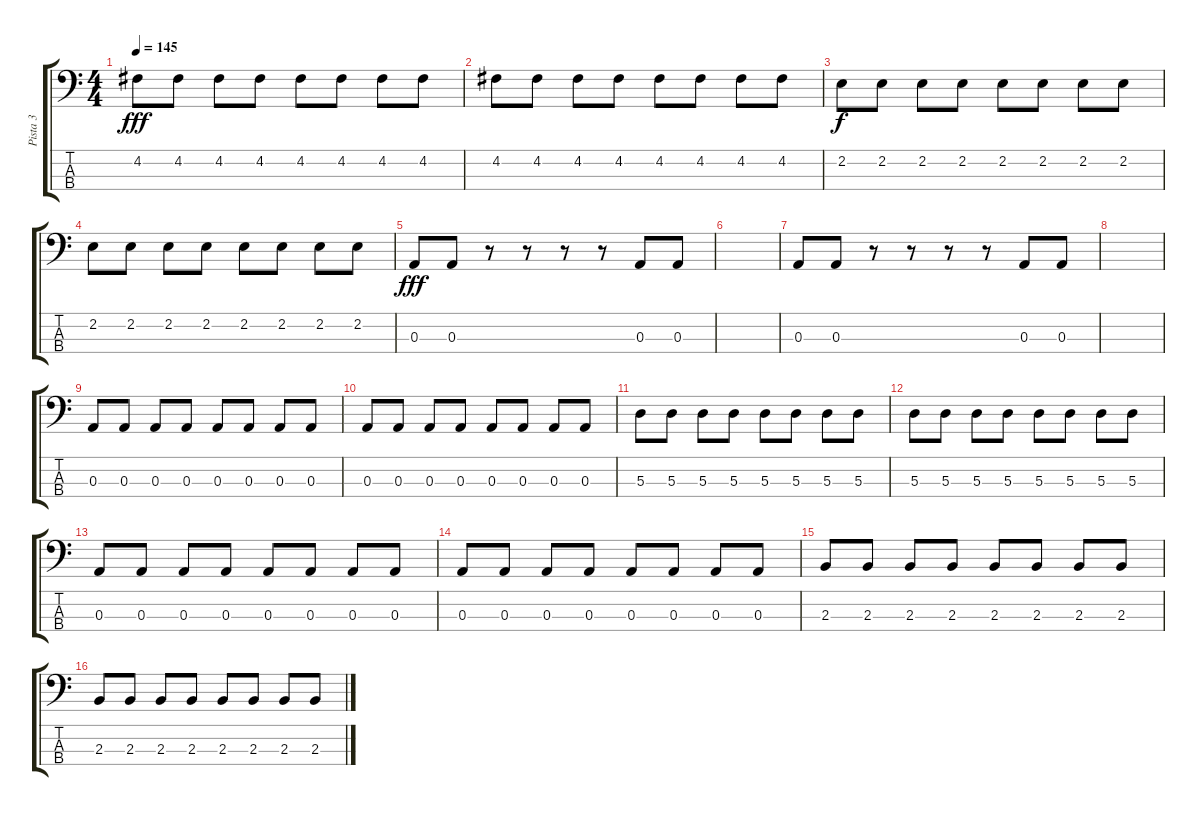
\track ("Pista 3" "Pista 3") {instrument electricbassfinger}
\staff {score tabs}
\tuning (G2 D2 A1 E1) {hide}
\ts (4 4)
\tempo 145
\clef f4
\ks c
4.2.8{dy fff} 4.2.8 4.2.8 4.2.8 4.2.8 4.2.8 4.2.8 4.2.8 |
4.2.8 4.2.8 4.2.8 4.2.8 4.2.8 4.2.8 4.2.8 4.2.8 |
2.2.8{dy f} 2.2.8 2.2.8 2.2.8 2.2.8 2.2.8 2.2.8 2.2.8 |
2.2.8 2.2.8 2.2.8 2.2.8 2.2.8 2.2.8 2.2.8 2.2.8 |
0.3.8{dy fff} 0.3.8 r.8 r.8 r.8 r.8 0.3.8 0.3.8 |
|
0.3.8 0.3.8 r.8 r.8 r.8 r.8 0.3.8 0.3.8 |
|
0.3.8 0.3.8 0.3.8 0.3.8 0.3.8 0.3.8 0.3.8 0.3.8 |
0.3.8 0.3.8 0.3.8 0.3.8 0.3.8 0.3.8 0.3.8 0.3.8 |
5.3.8 5.3.8 5.3.8 5.3.8 5.3.8 5.3.8 5.3.8 5.3.8 |
5.3.8 5.3.8 5.3.8 5.3.8 5.3.8 5.3.8 5.3.8 5.3.8 |
0.3.8 0.3.8 0.3.8 0.3.8 0.3.8 0.3.8 0.3.8 0.3.8 |
0.3.8 0.3.8 0.3.8 0.3.8 0.3.8 0.3.8 0.3.8 0.3.8 |
2.3.8 2.3.8 2.3.8 2.3.8 2.3.8 2.3.8 2.3.8 2.3.8 |
2.3.8 2.3.8 2.3.8 2.3.8 2.3.8 2.3.8 2.3.8 2.3.8
